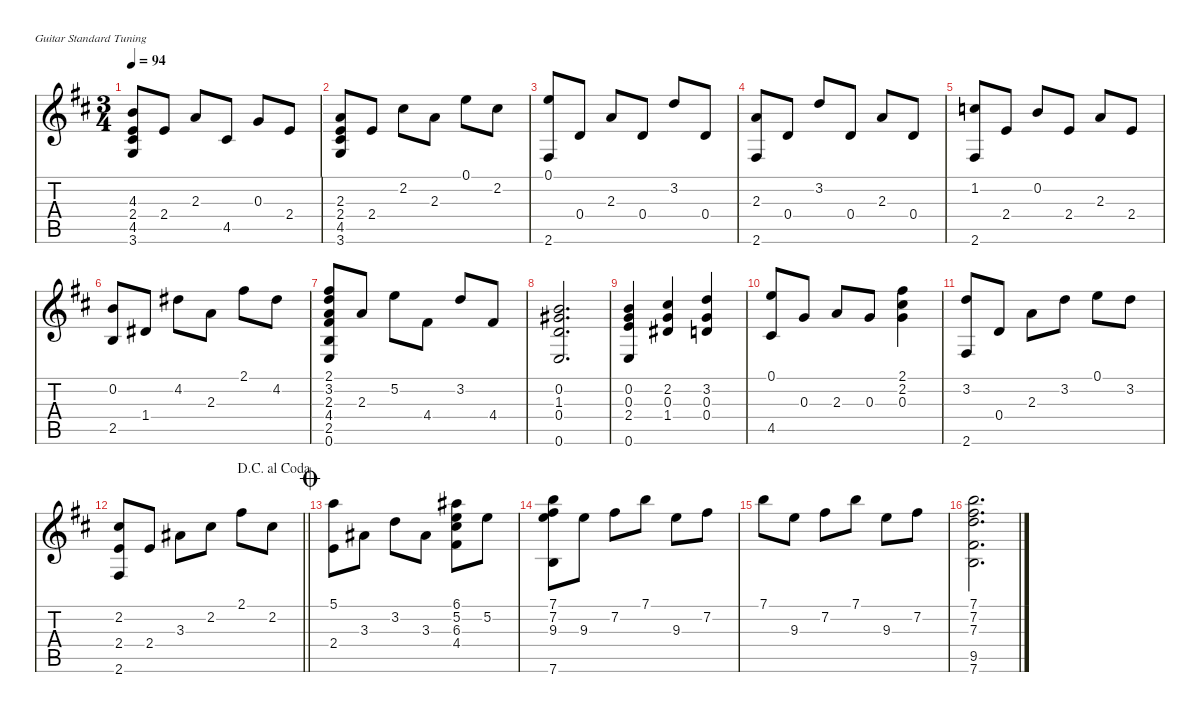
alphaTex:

\defaultSystemsLayout 4
\hideDynamics
\bracketExtendMode nobrackets
\singleTrackTrackNamePolicy hidden
\multiTrackTrackNamePolicy hidden
\firstSystemTrackNameOrientation horizontal
\otherSystemsTrackNameOrientation horizontal
\extendBarLines
\chordDiagramsInScore
\track ("Steel Guitar" "S-Gt") {instrument acousticguitarsteel}
\staff {score tabs}
\tuning (E4 B3 G3 D3 A2 E2)
\ts (3 4)
\tempo 94
\clef g2
\ks d
(2.4{acc forcenatural} 3.6{acc forcenatural} 4.5{acc #} 4.3{acc forcenatural}).8{dy mf beam Up} 2.4{acc forcenatural}.8{beam Up} 2.3{acc forcenatural}.8{beam Up} 4.5{acc #}.8{beam Up} 0.3{acc forcenatural}.8{beam Up} 2.4{acc forcenatural}.8{beam Up} |
(2.3{acc forcenatural} 2.4{acc forcenatural} 4.5{acc #} 3.6{acc forcenatural}).8{beam Up} 2.4{acc forcenatural}.8{beam Up} 2.2{acc #}.8{beam Down} 2.3{acc forcenatural}.8{beam Down} 0.1{acc forcenatural}.8{beam Down} 2.2{acc #}.8{beam Down} |
(0.1{acc forcenatural} 2.6{acc #}).8{beam Up} 0.4{acc forcenatural}.8{beam Up} 2.3{acc forcenatural}.8{beam Up} 0.4{acc forcenatural}.8{beam Up} 3.2{acc forcenatural}.8{beam Up} 0.4{acc forcenatural}.8{beam Up} |
(2.3{acc forcenatural} 2.6{acc #}).8{beam Up} 0.4{acc forcenatural}.8{beam Up} 3.2{acc forcenatural}.8{beam Up} 0.4{acc forcenatural}.8{beam Up} 2.3{acc forcenatural}.8{beam Up} 0.4{acc forcenatural}.8{beam Up} |
(1.2{acc forcenatural} 2.6{acc #}).8{beam Up} 2.4{acc forcenatural}.8{beam Up} 0.2{acc forcenatural}.8{beam Up} 2.4{acc forcenatural}.8{beam Up} 2.3{acc forcenatural}.8{beam Up} 2.4{acc forcenatural}.8{beam Up} |
(2.5{acc forcenatural} 0.2{acc forcenatural}).8{beam Up} 1.4{acc #}.8{beam Up} 4.2{acc #}.8{beam Down} 2.3{acc forcenatural}.8{beam Down} 2.1{acc #}.8{beam Down} 4.2{acc #}.8{beam Down} |
(2.1{acc #} 3.2{acc forcenatural} 2.3{acc forcenatural} 4.4{acc #} 2.5{acc forcenatural} 0.6{acc forcenatural}).8{beam Up} 2.3{acc forcenatural}.8{beam Up} 5.2{acc forcenatural}.8{beam Down} 4.4{acc #}.8{beam Down} 3.2{acc forcenatural}.8{beam Up} 4.4{acc #}.8{beam Up} |
(0.2{acc forcenatural} 1.3{acc #} 0.4{acc forcenatural} 0.6{acc forcenatural}).2{d beam Up} |
(0.2{acc forcenatural} 0.3{acc forcenatural} 2.4{acc forcenatural} 0.6{acc forcenatural}).4{beam Up} (2.2{acc #} 0.3{acc forcenatural} 1.4{acc #}).4{beam Up} (3.2{acc forcenatural} 0.3{acc forcenatural} 0.4{acc forcenatural}).4{beam Up} |
(0.1{acc forcenatural} 4.5{acc #}).8{beam Up} 0.3{acc forcenatural}.8{beam Up} 2.3{acc forcenatural}.8{beam Up} 0.3{acc forcenatural}.8{beam Up} (2.1{acc #} 2.2{acc #} 0.3{acc forcenatural}).4{beam Down} |
(3.2{acc forcenatural} 2.6{acc #}).8{beam Up} 0.4{acc forcenatural}.8{beam Up} 2.3{acc forcenatural}.8{beam Down} 3.2{acc forcenatural}.8{beam Down} 0.1{acc forcenatural}.8{beam Down} 3.2{acc forcenatural}.8{beam Down} |
\jump dacapoalcoda
\barLineRight lightlight
(2.2{acc #} 2.6{acc #} 2.4{acc forcenatural}).8{beam Up} 2.4{acc forcenatural}.8{beam Up} 3.3{acc #}.8{beam Down} 2.2{acc #}.8{beam Down} 2.1{acc #}.8{beam Down} 2.2{acc #}.8{beam Down} |
\jump coda
(5.1{acc forcenatural} 2.4{acc forcenatural}).8{beam Down} 3.3{acc #}.8{beam Down} 3.2{acc forcenatural}.8{beam Down} 3.3{acc #}.8{beam Down} (6.1{acc #} 5.2{acc forcenatural} 6.3{acc #} 4.4{acc #}).8{beam Down} 5.2{acc forcenatural}.8{beam Down} |
(7.1{acc forcenatural} 7.2{acc #} 9.3{acc forcenatural} 7.6{acc forcenatural}).8{beam Down} 9.3{acc forcenatural}.8{beam Down} 7.2{acc #}.8{beam Down} 7.1{acc forcenatural}.8{beam Down} 9.3{acc forcenatural}.8{beam Down} 7.2{acc #}.8{beam Down} |
7.1{acc forcenatural}.8{beam Down} 9.3{acc forcenatural}.8{beam Down} 7.2{acc #}.8{beam Down} 7.1{acc forcenatural}.8{beam Down} 9.3{acc forcenatural}.8{beam Down} 7.2{acc #}.8{beam Down} |
(7.1{acc forcenatural} 7.2{acc #} 7.3{acc forcenatural} 9.5{acc #} 7.6{acc forcenatural}).2{d beam Down}
